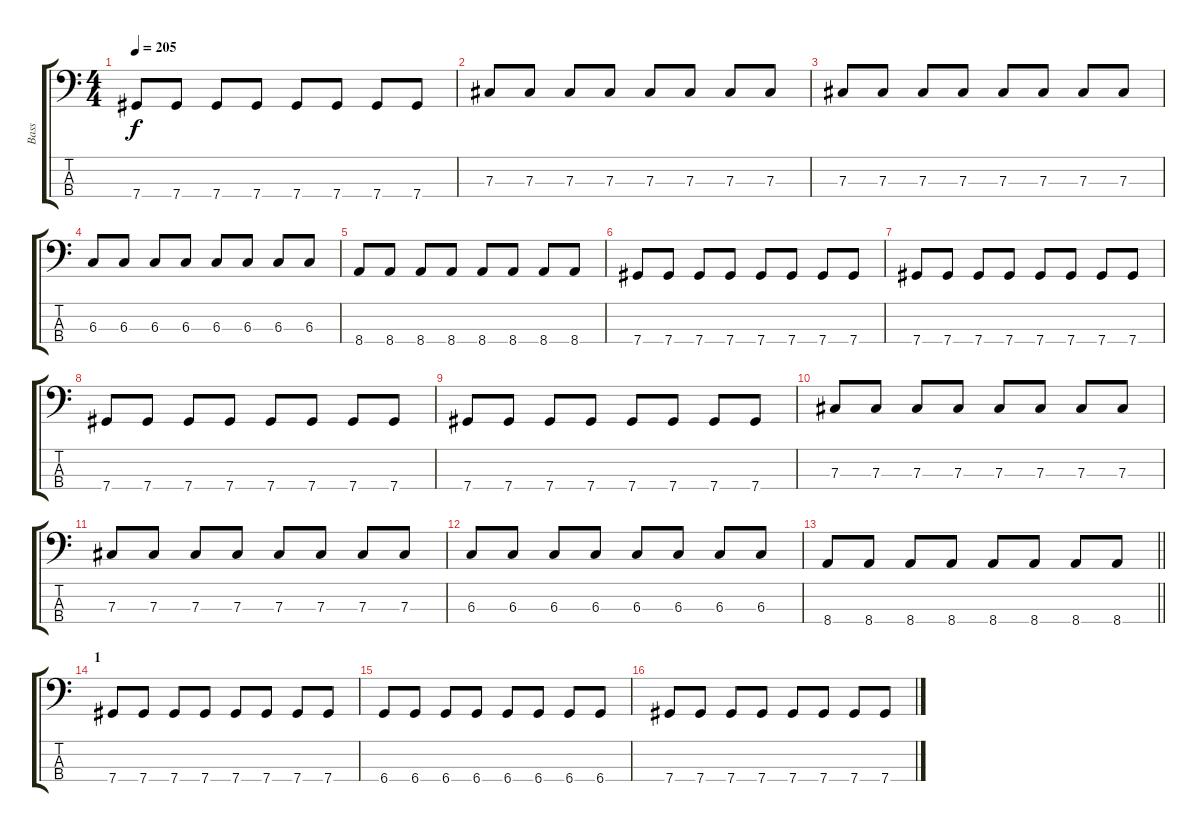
\track ("Bass" "Bass") {instrument electricbassfinger}
\staff {score tabs}
\tuning (E2 B1 Gb1 Db1) {hide}
\ts (4 4)
\tempo 205
\clef f4
\ks c
7.4.8{dy f} 7.4.8 7.4.8 7.4.8 7.4.8 7.4.8 7.4.8 7.4.8 |
7.3.8 7.3.8 7.3.8 7.3.8 7.3.8 7.3.8 7.3.8 7.3.8 |
7.3.8 7.3.8 7.3.8 7.3.8 7.3.8 7.3.8 7.3.8 7.3.8 |
6.3.8 6.3.8 6.3.8 6.3.8 6.3.8 6.3.8 6.3.8 6.3.8 |
8.4.8 8.4.8 8.4.8 8.4.8 8.4.8 8.4.8 8.4.8 8.4.8 |
7.4.8 7.4.8 7.4.8 7.4.8 7.4.8 7.4.8 7.4.8 7.4.8 |
7.4.8 7.4.8 7.4.8 7.4.8 7.4.8 7.4.8 7.4.8 7.4.8 |
7.4.8 7.4.8 7.4.8 7.4.8 7.4.8 7.4.8 7.4.8 7.4.8 |
7.4.8 7.4.8 7.4.8 7.4.8 7.4.8 7.4.8 7.4.8 7.4.8 |
7.3.8 7.3.8 7.3.8 7.3.8 7.3.8 7.3.8 7.3.8 7.3.8 |
7.3.8 7.3.8 7.3.8 7.3.8 7.3.8 7.3.8 7.3.8 7.3.8 |
6.3.8 6.3.8 6.3.8 6.3.8 6.3.8 6.3.8 6.3.8 6.3.8 |
\barLineRight lightlight
8.4.8 8.4.8 8.4.8 8.4.8 8.4.8 8.4.8 8.4.8 8.4.8 |
\section ("" "1")
7.4.8 7.4.8 7.4.8 7.4.8 7.4.8 7.4.8 7.4.8 7.4.8 |
6.4.8 6.4.8 6.4.8 6.4.8 6.4.8 6.4.8 6.4.8 6.4.8 |
7.4.8 7.4.8 7.4.8 7.4.8 7.4.8 7.4.8 7.4.8 7.4.8
